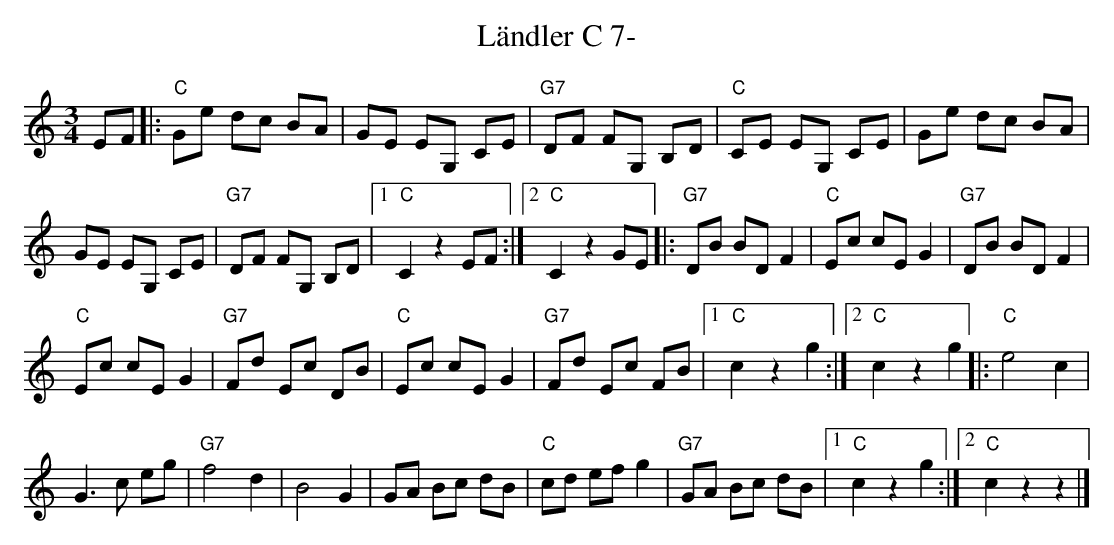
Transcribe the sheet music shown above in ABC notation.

X:1
T:Ländler C 7-
M:3/4
L:1/8
K:Cmaj
EF |: "C"Ge dc BA | GE EG, CE | "G7"DF FG, B,D | "C"CE EG, CE | Ge dc BA |
GE EG, CE | "G7"DF FG, B,D |1 "C"C2z2 EF :|2 "C"C2z2 GE |: "G7"DB BD F2 | "C"Ec cE G2 | "G7"DB BD F2 |
"C"Ec cE G2 | "G7"Fd Ec DB | "C"Ec cE G2 | "G7"Fd Ec FB |1 "C"c2z2g2 :|2 "C"c2z2g2 |: "C"e4c2 |
G3c eg | "G7"f4d2 | B4G2 | GA Bc dB | "C"cd ef g2 | "G7"GA Bc dB |1 "C"c2z2g2 :|2 "C"c2z2z2 |]
